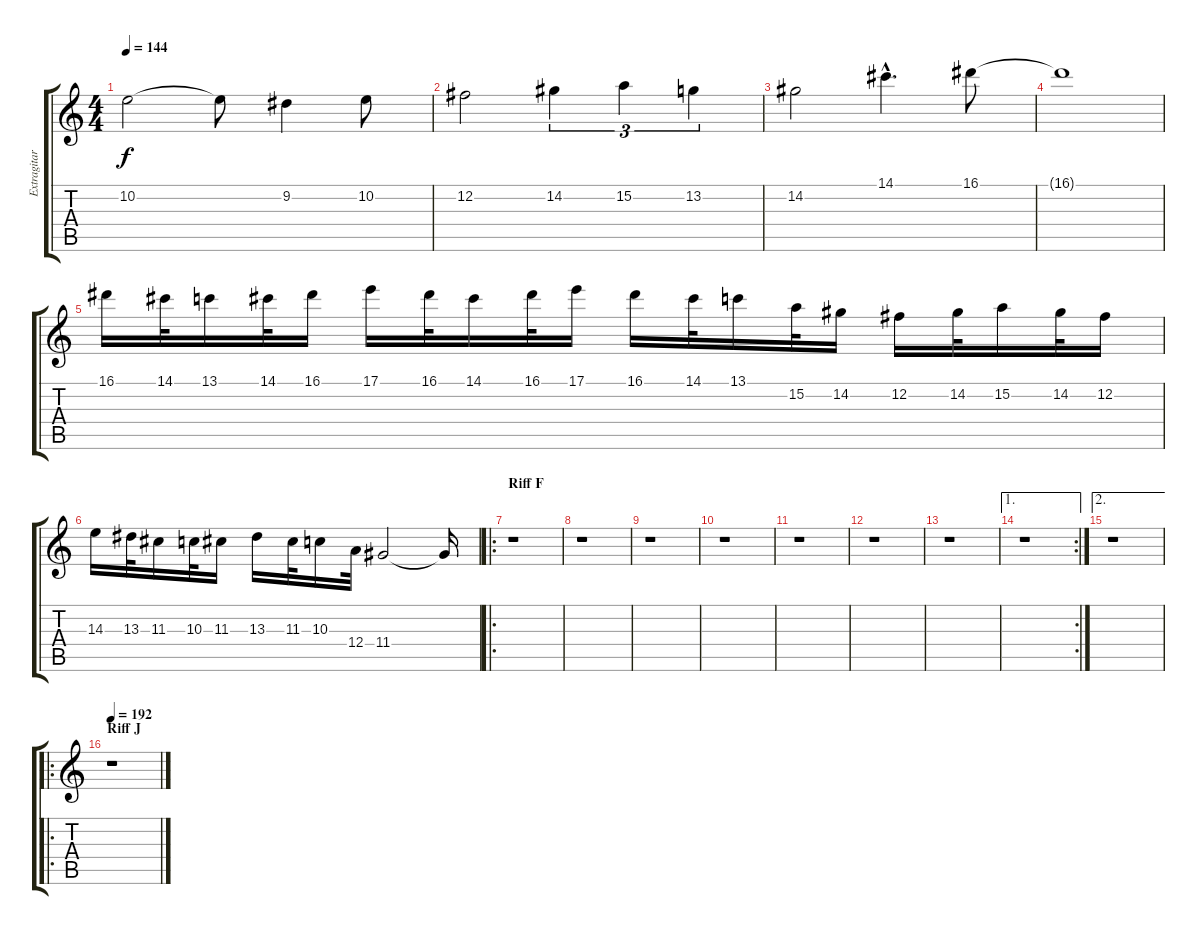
\track ("Extragitarr" "Extragitar") {instrument distortionguitar}
\staff {score tabs}
\tuning (B3 Gb3 D3 A2 E2 B1) {hide}
\ts (4 4)
\tempo 144
\clef g2
\ks c
10.2.2{dy f} 10.2{t}.8 9.2.4 10.2.8 |
12.2.2 14.2.4{tu (3 2)} 15.2.4{tu (3 2)} 13.2.4{tu (3 2)} |
14.2.2 14.1{hac}.4{d} 16.1.8 |
16.1{t}.1 |
16.1.16 14.1.32 13.1.16 14.1.32 16.1.16 17.1.16 16.1.32 14.1.16 16.1.32 17.1.16 16.1.16 14.1.32 13.1.16 15.2.32 14.2.16 12.2.16 14.2.32 15.2.16 14.2.32 12.2.16 |
14.3.16 13.3.32 11.3.16 10.3.32 11.3.16 13.3.16 11.3.32 10.3.16 12.4.32 11.4.2 11.4{t}.16 |
\ro
\section ("" "Riff F")
r.1 |
r.1 |
r.1 |
r.1 |
r.1 |
r.1 |
r.1 |
\ae 1
\rc 2
r.1 |
\ae 2
r.1 |
\ro
\section ("" "Riff J")
\tempo 192
r.1
